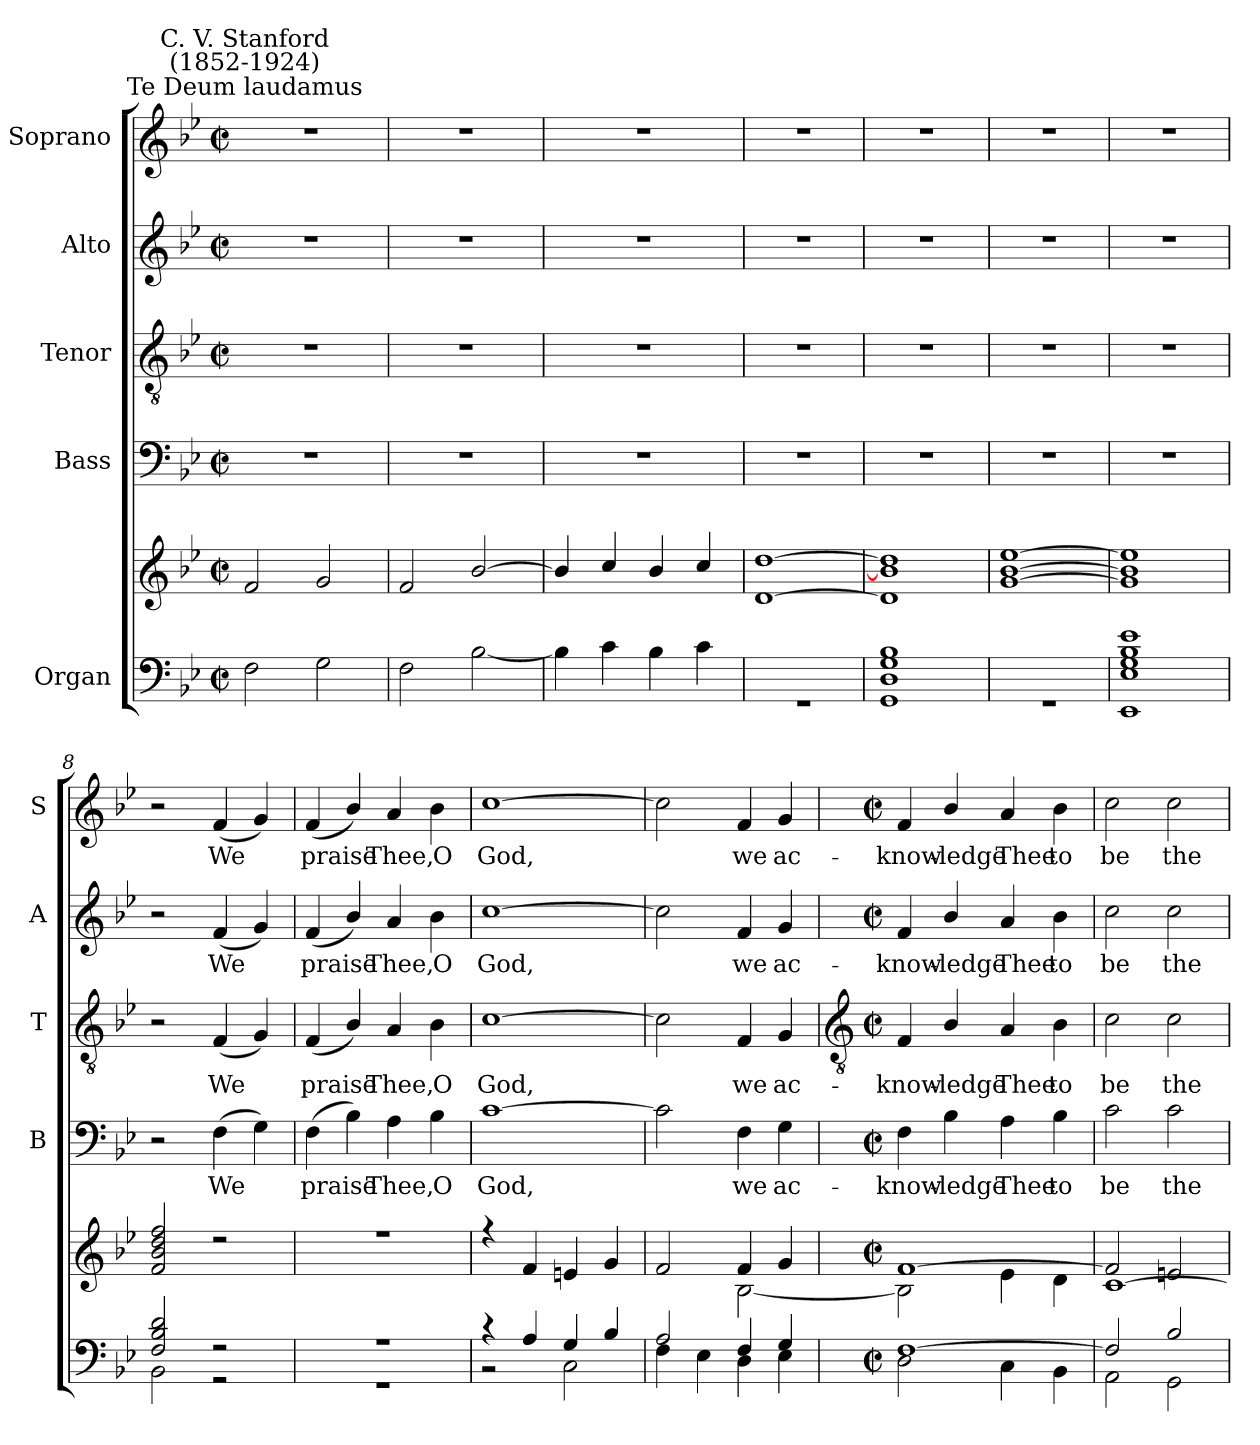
**kern	**kern	**kern	**text	**kern	**text	**kern	**text	**kern	**text
*part5	*part5	*part4	*part4	*part3	*part3	*part2	*part2	*part1	*part1
*staff6	*staff5	*staff4	*staff4	*staff3	*staff3	*staff2	*staff2	*staff1	*staff1
*I"Organ	*	*I"Bass	*	*I"Tenor	*	*I"Alto	*	*I"Soprano	*
*	*	*I'B	*	*I'T	*	*I'A	*	*I'S	*
*clefF4	*clefG2	*clefF4	*	*clefGv2	*	*clefG2	*	*clefG2	*
*k[b-e-]	*k[b-e-]	*k[b-e-]	*	*k[b-e-]	*	*k[b-e-]	*	*k[b-e-]	*
*B-:	*B-:	*B-:	*	*B-:	*	*B-:	*	*B-:	*
*M2/2	*M2/2	*M2/2	*	*M2/2	*	*M2/2	*	*M2/2	*
*met(c|)	*met(c|)	*met(c|)	*	*met(c|)	*	*met(c|)	*	*met(c|)	*
=1	=1	=1	=1	=1	=1	=1	=1	=1	=1
*^	*^	*	*	*	*	*	*	*	*
!	!	!	!	!	!	!	!	!	!	!LO:TX:a:cj:t=Te Deum laudamus	!
!	!	!	!	!	!	!	!	!	!	!LO:TX:a:cj:t=C. V. Stanford\n(1852-1924)	!
1ryy	2F\	2f	1ryy	1r	.	1r	.	1r	.	1r	.
.	2G\	2g	.	.	.	.	.	.	.	.	.
=2	=2	=2	=2	=2	=2	=2	=2	=2	=2	=2	=2
1ryy	2F\	2f	1ryy	1r	.	1r	.	1r	.	1r	.
.	[2B-\	[2b-	.	.	.	.	.	.	.	.	.
=3	=3	=3	=3	=3	=3	=3	=3	=3	=3	=3	=3
1ryy	4B-\]	4b-]	1ryy	1r	.	1r	.	1r	.	1r	.
.	4c\	4cc	.	.	.	.	.	.	.	.	.
.	4B-\	4b-	.	.	.	.	.	.	.	.	.
.	4c\	4cc	.	.	.	.	.	.	.	.	.
=4	=4	=4	=4	=4	=4	=4	=4	=4	=4	=4	=4
1ryy	1r	[1d [1dd	1ryy	1r	.	1r	.	1r	.	1r	.
=5	=5	=5	=5	=5	=5	=5	=5	=5	=5	=5	=5
1ryy	1GG\ 1D\ 1G\ 1B-\	1d] 1b-] 1dd]	1ryy	1r	.	1r	.	1r	.	1r	.
=6	=6	=6	=6	=6	=6	=6	=6	=6	=6	=6	=6
1ryy	1r	[1g [1b- [1ee-	1ryy	1r	.	1r	.	1r	.	1r	.
=7	=7	=7	=7	=7	=7	=7	=7	=7	=7	=7	=7
1ryy	1EE-\ 1E-\ 1G\ 1B-\ 1e-\	1g] 1b-] 1ee-]	1ryy	1r	.	1r	.	1r	.	1r	.
=8	=8	=8	=8	=8	=8	=8	=8	=8	=8	=8	=8
2F/ 2B-/ 2d/	2BB-\	2f 2b- 2dd 2ff	1ryy	2r	.	2r	.	2r	.	2r	.
!	!	!	!	!	!LO:LY:b	!	!LO:LY:b	!	!LO:LY:b	!	!LO:LY:b
2r	2r	2r	.	(>4F	We	(<4F	We	(<4f	We	(<4f	We
.	.	.	.	4G)	.	4G)	.	4g)	.	4g)	.
=9	=9	=9	=9	=9	=9	=9	=9	=9	=9	=9	=9
!	!	!	!	!	!LO:LY:b	!	!LO:LY:b	!	!LO:LY:b	!	!LO:LY:b
1r	1r	1r	1ryy	(>4F	praise	(<4F	praise	(<4f	praise	(<4f	praise
.	.	.	.	4B-)	.	4B-/)	.	4b-/)	.	4b-/)	.
!	!	!	!	!	!LO:LY:b	!	!LO:LY:b	!	!LO:LY:b	!	!LO:LY:b
.	.	.	.	4A	Thee,	4A	Thee,	4a	Thee,	4a	Thee,
!	!	!	!	!	!LO:LY:b	!	!LO:LY:b	!	!LO:LY:b	!	!LO:LY:b
.	.	.	.	4B-	O	4B-	O	4b-	O	4b-	O
=10	=10	=10	=10	=10	=10	=10	=10	=10	=10	=10	=10
!	!	!	!	!	!LO:LY:b	!	!LO:LY:b	!	!LO:LY:b	!	!LO:LY:b
4r	2r	4r	1ryy	[1c	God,	[1c	God,	[1cc	God,	[1cc	God,
4A/	.	4f	.	.	.	.	.	.	.	.	.
4G/	2C\	4en	.	.	.	.	.	.	.	.	.
4B-/	.	4g	.	.	.	.	.	.	.	.	.
=11	=11	=11	=11	=11	=11	=11	=11	=11	=11	=11	=11
2A/	4F\	2f	2ryy	2c]	.	2c]	.	2cc]	.	2cc]	.
.	4E-\	.	.	.	.	.	.	.	.	.	.
!	!	!	!	!	!LO:LY:b	!	!LO:LY:b	!	!LO:LY:b	!	!LO:LY:b
4F/	4D\	4f	[2B-\	4F	we	4F	we	4f	we	4f	we
!	!	!	!	!	!LO:LY:b	!	!LO:LY:b	!	!LO:LY:b	!	!LO:LY:b
4G/	4E-\	4g	.	4G	ac-	4G	ac-	4g	ac-	4g	ac-
*	*	*v	*v	*	*	*	*	*	*	*	*
!!LO:LB:g=z
=12	=12	=12	=12	=12	=12	=12	=12	=12	=12	=12
*	*	*	*	*	*clefGv2	*	*	*	*	*
*M2/2	*	*M2/2	*M2/2	*	*M2/2	*	*M2/2	*	*M2/2	*
*met(c|)	*	*met(c|)	*met(c|)	*	*met(c|)	*	*met(c|)	*	*met(c|)	*
*	*	*^	*	*	*	*	*	*	*	*
*	*	*	*^	*	*	*	*	*	*	*	*
!	!	!	!	!	!	!LO:LY:b	!	!LO:LY:b	!	!LO:LY:b	!	!LO:LY:b
[1F/	2D\	[1f	1ryy	2B-\]	4F	-know-	4F	-know-	4f	-know-	4f	-know-
!	!	!	!	!	!	!LO:LY:b	!	!LO:LY:b	!	!LO:LY:b	!	!LO:LY:b
.	.	.	.	.	4B-	-ledge	4B-/	-ledge	4b-/	-ledge	4b-/	-ledge
!	!	!	!	!	!	!LO:LY:b	!	!LO:LY:b	!	!LO:LY:b	!	!LO:LY:b
.	4C\	.	.	4e-\	4A	Thee	4A	Thee	4a	Thee	4a	Thee
!	!	!	!	!	!	!LO:LY:b	!	!LO:LY:b	!	!LO:LY:b	!	!LO:LY:b
.	4BB-\	.	.	4d\	4B-	to	4B-	to	4b-	to	4b-	to
=13	=13	=13	=13	=13	=13	=13	=13	=13	=13	=13	=13	=13
!	!	!	!	!	!	!LO:LY:b	!	!LO:LY:b	!	!LO:LY:b	!	!LO:LY:b
2F/]	2AA\	2f]	1ryy	[1c\	2c	be	2c	be	2cc	be	2cc	be
!	!	!	!	!	!	!LO:LY:b	!	!LO:LY:b	!	!LO:LY:b	!	!LO:LY:b
2B-/	2GG\	2en	.	.	2c	the	2c	the	2cc	the	2cc	the
*v	*v	*	*	*	*	*	*	*	*	*	*	*
*	*v	*v	*v	*	*	*	*	*	*	*	*
=	=	=	=	=	=	=	=	=	=
*-	*-	*-	*-	*-	*-	*-	*-	*-	*-
